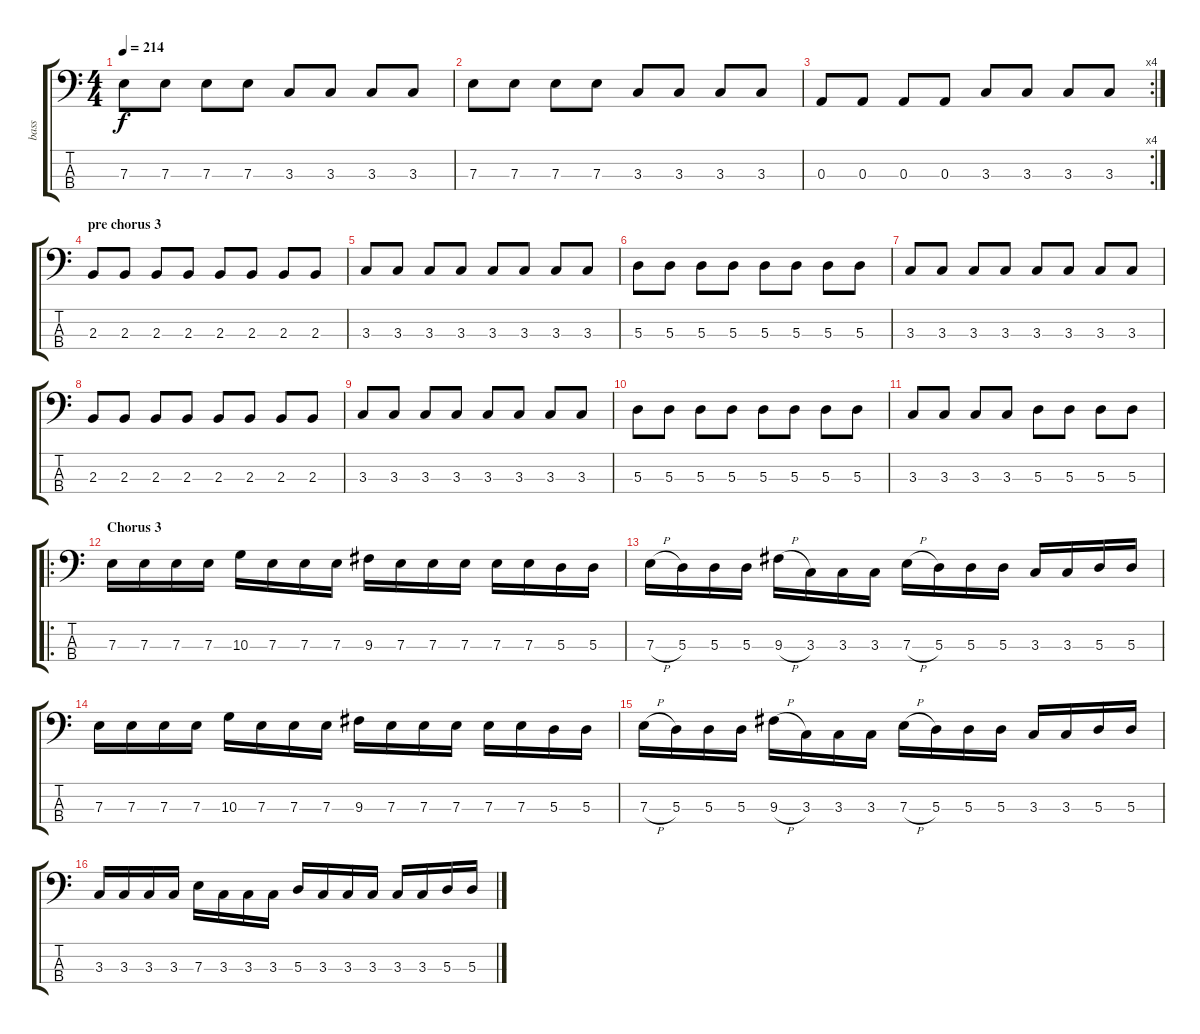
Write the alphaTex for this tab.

\track ("bass" "bass") {instrument electricbasspick}
\staff {score tabs}
\tuning (G2 D2 A1 E1) {hide}
\ts (4 4)
\tempo 214
\clef f4
\ks c
7.3.8{dy f} 7.3.8 7.3.8 7.3.8 3.3.8 3.3.8 3.3.8 3.3.8 |
7.3.8 7.3.8 7.3.8 7.3.8 3.3.8 3.3.8 3.3.8 3.3.8 |
\rc 4
0.3.8 0.3.8 0.3.8 0.3.8 3.3.8 3.3.8 3.3.8 3.3.8 |
\section ("" "pre chorus 3")
2.3.8 2.3.8 2.3.8 2.3.8 2.3.8 2.3.8 2.3.8 2.3.8 |
3.3.8 3.3.8 3.3.8 3.3.8 3.3.8 3.3.8 3.3.8 3.3.8 |
5.3.8 5.3.8 5.3.8 5.3.8 5.3.8 5.3.8 5.3.8 5.3.8 |
3.3.8 3.3.8 3.3.8 3.3.8 3.3.8 3.3.8 3.3.8 3.3.8 |
2.3.8 2.3.8 2.3.8 2.3.8 2.3.8 2.3.8 2.3.8 2.3.8 |
3.3.8 3.3.8 3.3.8 3.3.8 3.3.8 3.3.8 3.3.8 3.3.8 |
5.3.8 5.3.8 5.3.8 5.3.8 5.3.8 5.3.8 5.3.8 5.3.8 |
3.3.8 3.3.8 3.3.8 3.3.8 5.3.8 5.3.8 5.3.8 5.3.8 |
\ro
\section ("" "Chorus 3")
7.3.16 7.3.16 7.3.16 7.3.16 10.3.16 7.3.16 7.3.16 7.3.16 9.3.16 7.3.16 7.3.16 7.3.16 7.3.16 7.3.16 5.3.16 5.3.16 |
7.3{h}.16 5.3.16 5.3.16 5.3.16 9.3{h}.16 3.3.16 3.3.16 3.3.16 7.3{h}.16 5.3.16 5.3.16 5.3.16 3.3.16 3.3.16 5.3.16 5.3.16 |
7.3.16 7.3.16 7.3.16 7.3.16 10.3.16 7.3.16 7.3.16 7.3.16 9.3.16 7.3.16 7.3.16 7.3.16 7.3.16 7.3.16 5.3.16 5.3.16 |
7.3{h}.16 5.3.16 5.3.16 5.3.16 9.3{h}.16 3.3.16 3.3.16 3.3.16 7.3{h}.16 5.3.16 5.3.16 5.3.16 3.3.16 3.3.16 5.3.16 5.3.16 |
3.3.16 3.3.16 3.3.16 3.3.16 7.3.16 3.3.16 3.3.16 3.3.16 5.3.16 3.3.16 3.3.16 3.3.16 3.3.16 3.3.16 5.3.16 5.3.16
